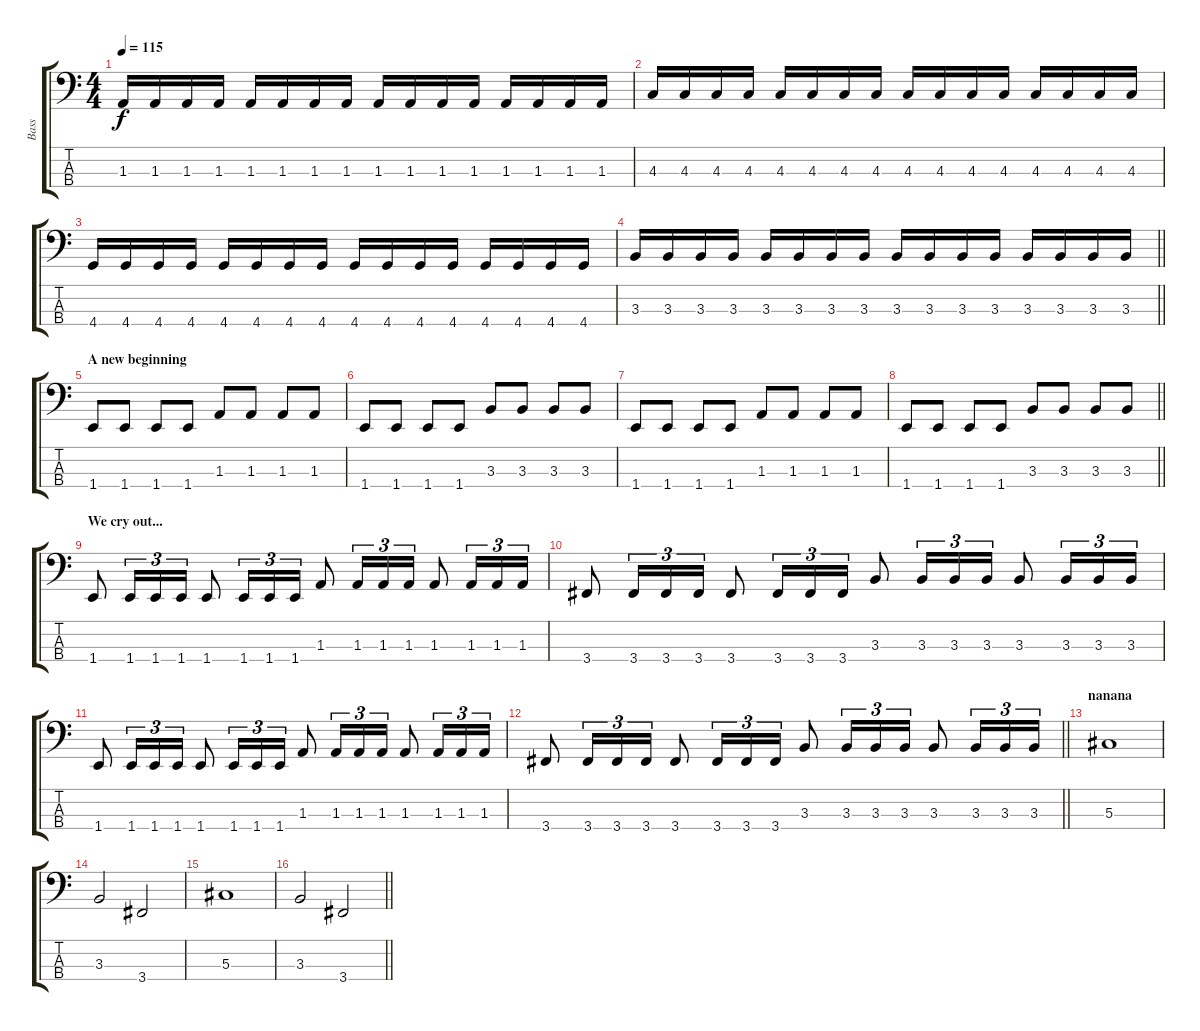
\track ("Bass" "Bass") {instrument electricbassfinger}
\staff {score tabs}
\tuning (Gb2 Db2 Ab1 Eb1) {hide}
\ts (4 4)
\section ("" "")
\tempo 115
\clef f4
\ks c
1.3.16{dy f} 1.3.16 1.3.16 1.3.16 1.3.16 1.3.16 1.3.16 1.3.16 1.3.16 1.3.16 1.3.16 1.3.16 1.3.16 1.3.16 1.3.16 1.3.16 |
4.3.16 4.3.16 4.3.16 4.3.16 4.3.16 4.3.16 4.3.16 4.3.16 4.3.16 4.3.16 4.3.16 4.3.16 4.3.16 4.3.16 4.3.16 4.3.16 |
4.4.16 4.4.16 4.4.16 4.4.16 4.4.16 4.4.16 4.4.16 4.4.16 4.4.16 4.4.16 4.4.16 4.4.16 4.4.16 4.4.16 4.4.16 4.4.16 |
\barLineRight lightlight
3.3.16 3.3.16 3.3.16 3.3.16 3.3.16 3.3.16 3.3.16 3.3.16 3.3.16 3.3.16 3.3.16 3.3.16 3.3.16 3.3.16 3.3.16 3.3.16 |
\section ("" "A new beginning")
1.4.8 1.4.8 1.4.8 1.4.8 1.3.8 1.3.8 1.3.8 1.3.8 |
1.4.8 1.4.8 1.4.8 1.4.8 3.3.8 3.3.8 3.3.8 3.3.8 |
1.4.8 1.4.8 1.4.8 1.4.8 1.3.8 1.3.8 1.3.8 1.3.8 |
\barLineRight lightlight
1.4.8 1.4.8 1.4.8 1.4.8 3.3.8 3.3.8 3.3.8 3.3.8 |
\section ("" "We cry out...")
1.4.8 1.4.16{tu (3 2)} 1.4.16{tu (3 2)} 1.4.16{tu (3 2)} 1.4.8 1.4.16{tu (3 2)} 1.4.16{tu (3 2)} 1.4.16{tu (3 2)} 1.3.8 1.3.16{tu (3 2)} 1.3.16{tu (3 2)} 1.3.16{tu (3 2)} 1.3.8 1.3.16{tu (3 2)} 1.3.16{tu (3 2)} 1.3.16{tu (3 2)} |
3.4.8 3.4.16{tu (3 2)} 3.4.16{tu (3 2)} 3.4.16{tu (3 2)} 3.4.8 3.4.16{tu (3 2)} 3.4.16{tu (3 2)} 3.4.16{tu (3 2)} 3.3.8 3.3.16{tu (3 2)} 3.3.16{tu (3 2)} 3.3.16{tu (3 2)} 3.3.8 3.3.16{tu (3 2)} 3.3.16{tu (3 2)} 3.3.16{tu (3 2)} |
1.4.8 1.4.16{tu (3 2)} 1.4.16{tu (3 2)} 1.4.16{tu (3 2)} 1.4.8 1.4.16{tu (3 2)} 1.4.16{tu (3 2)} 1.4.16{tu (3 2)} 1.3.8 1.3.16{tu (3 2)} 1.3.16{tu (3 2)} 1.3.16{tu (3 2)} 1.3.8 1.3.16{tu (3 2)} 1.3.16{tu (3 2)} 1.3.16{tu (3 2)} |
\barLineRight lightlight
3.4.8 3.4.16{tu (3 2)} 3.4.16{tu (3 2)} 3.4.16{tu (3 2)} 3.4.8 3.4.16{tu (3 2)} 3.4.16{tu (3 2)} 3.4.16{tu (3 2)} 3.3.8 3.3.16{tu (3 2)} 3.3.16{tu (3 2)} 3.3.16{tu (3 2)} 3.3.8 3.3.16{tu (3 2)} 3.3.16{tu (3 2)} 3.3.16{tu (3 2)} |
\section ("" "nanana")
5.3.1 |
3.3.2 3.4.2 |
5.3.1 |
\barLineRight lightlight
3.3.2 3.4.2
